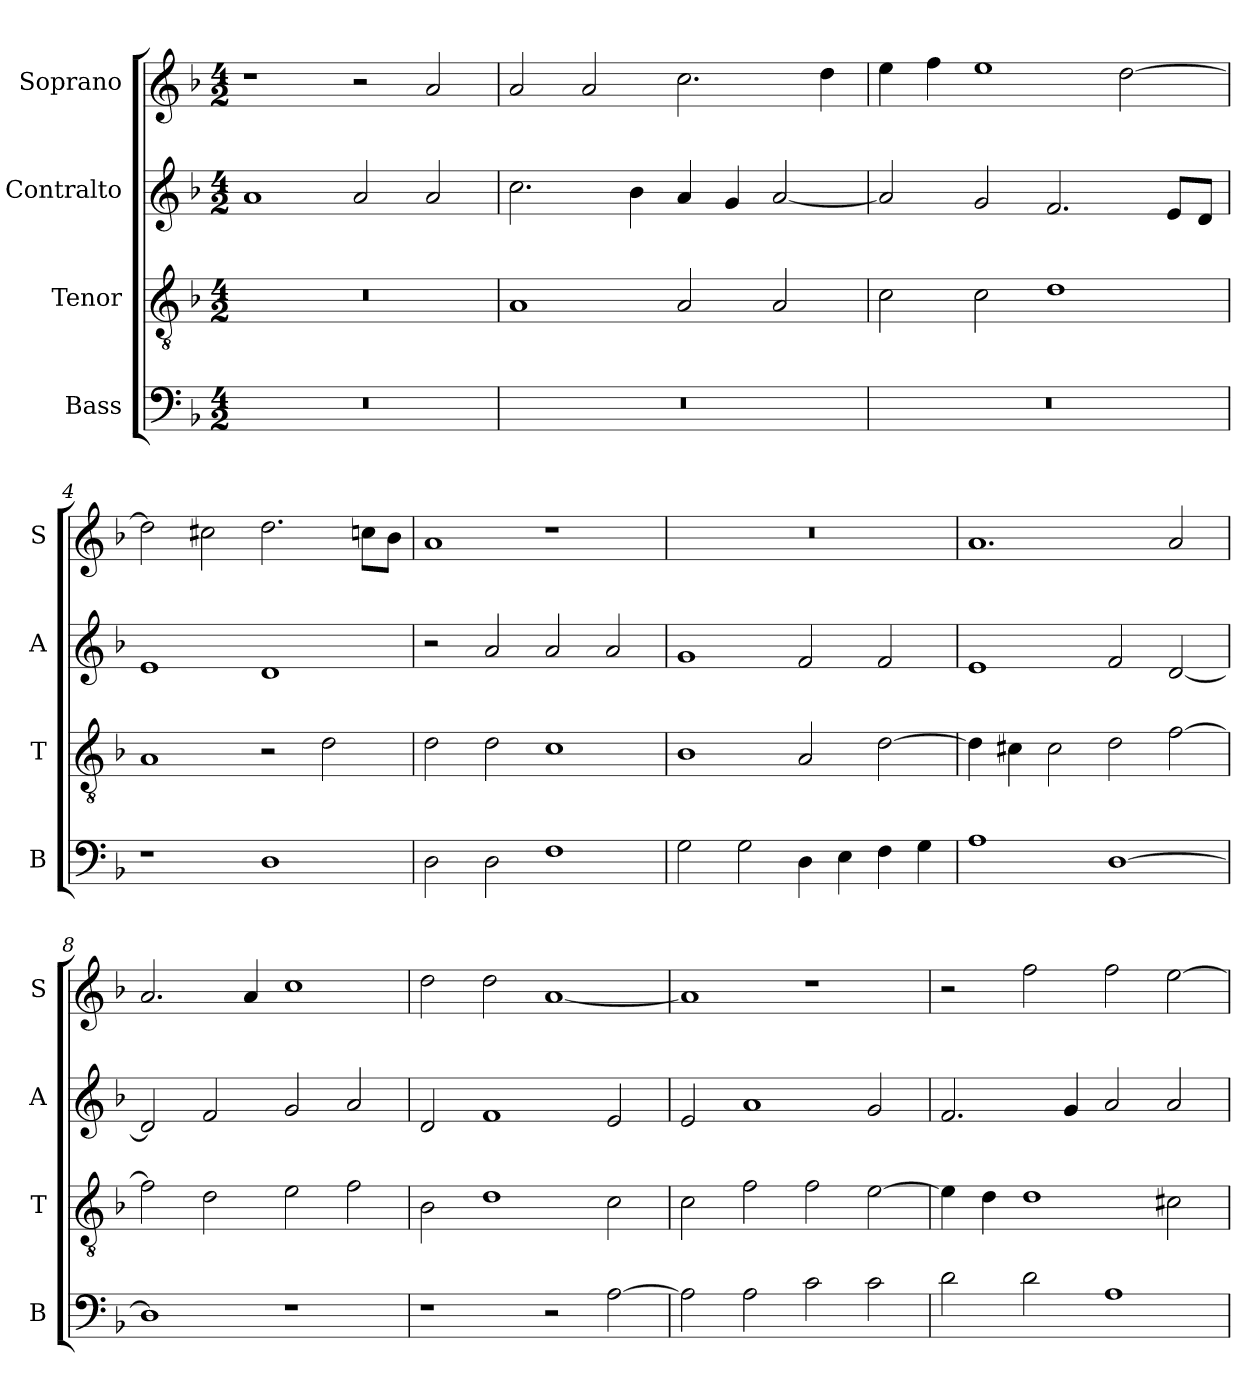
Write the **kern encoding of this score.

**kern	**kern	**kern	**kern
*part4	*part3	*part2	*part1
*staff4	*staff3	*staff2	*staff1
*I"Bass	*I"Tenor	*I"Contralto	*I"Soprano
*I'B	*I'T	*I'A	*I'S
*clefF4	*clefGv2	*clefG2	*clefG2
*k[b-]	*k[b-]	*k[b-]	*k[b-]
*D:aeo	*D:aeo	*D:aeo	*D:aeo
*M4/2	*M4/2	*M4/2	*M4/2
=1	=1	=1	=1
0r	0r	1a	1r
.	.	2a	2r
.	.	2a	2a
=2	=2	=2	=2
0r	1A	2.cc	2a
.	.	.	2a
.	.	4b-	.
.	2A	4a	2.cc
.	.	4g	.
.	2A	[2a	.
.	.	.	4dd
=3	=3	=3	=3
0r	2c	2a]	4ee
.	.	.	4ff
.	2c	2g	1ee
.	1d	2.f	.
.	.	.	[2dd
.	.	8e/L	.
.	.	8d/J	.
=4	=4	=4	=4
1r	1A	1e	2dd]
.	.	.	2cc#X
1D	2r	1d	2.dd
.	2d	.	.
.	.	.	8ccn\L
.	.	.	8b-\J
=5	=5	=5	=5
2D	2d	2r	1a
2D	2d	2a	.
1F	1c	2a	1r
.	.	2a	.
=6	=6	=6	=6
2G	1B-	1g	0r
2G	.	.	.
4D	2A	2f	.
4E	.	.	.
4F	[2d	2f	.
4G	.	.	.
=7	=7	=7	=7
1A	4d]	1e	1.a
.	4c#X	.	.
.	2c#	.	.
[1D	2d	2f	.
.	[2f	[2d	2a
=8	=8	=8	=8
1D]	2f]	2d]	2.a
.	2d	2f	.
.	.	.	4a
1r	2e	2g	1cc
.	2f	2a	.
=9	=9	=9	=9
1r	2B-	2d	2dd
.	1d	1f	2dd
2r	.	.	[1a
[2A	2c	2e	.
=10	=10	=10	=10
2A]	2c	2e	1a]
2A	2f	1a	.
2c	2f	.	1r
2c	[2e	2g	.
=11	=11	=11	=11
2d	4e]	2.f	2r
.	4d	.	.
2d	1d	.	2ff
.	.	4g	.
1A	.	2a	2ff
.	2c#X	2a	[2ee
=	=	=	=
*-	*-	*-	*-
